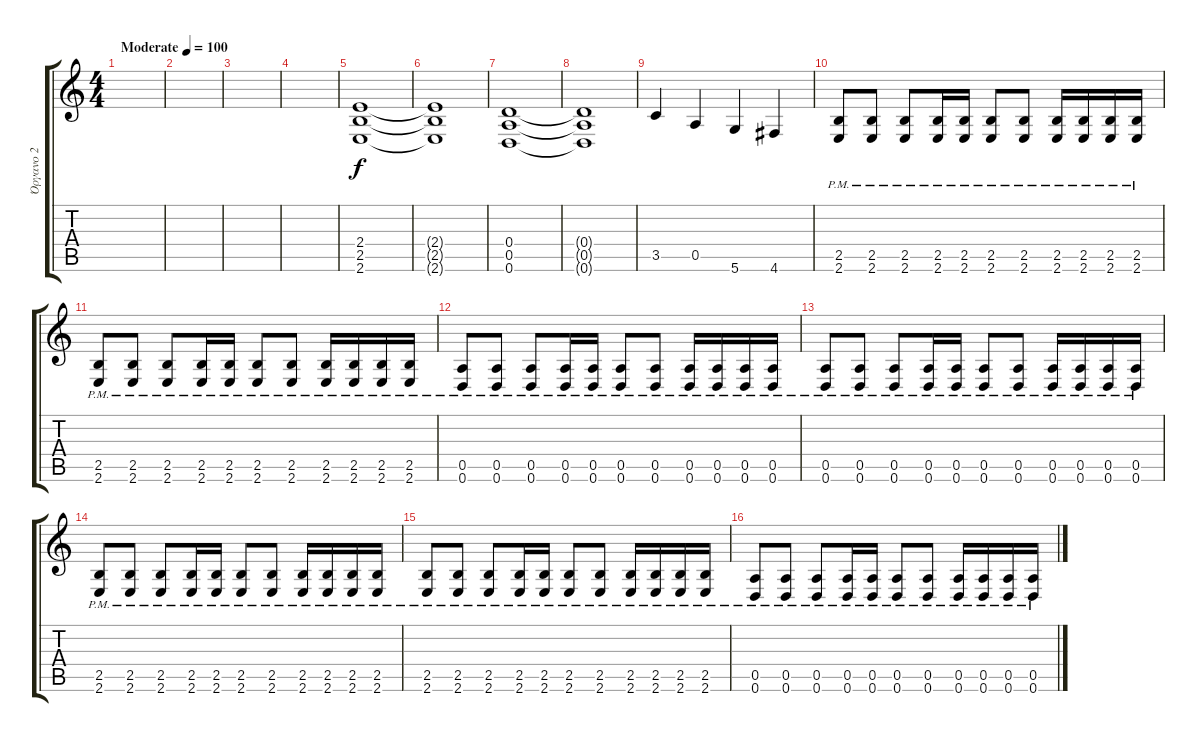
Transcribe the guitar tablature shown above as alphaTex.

\track ("Όργανο 2" "Όργανο 2") {instrument distortionguitar}
\staff {score tabs}
\tuning (E4 B3 G3 D3 A2 D2) {hide}
\ts (4 4)
\tempo (100 "Moderate")
\clef g2
\ks c
|
|
|
|
(2.4 2.5 2.6).1 |
(2.4{t} 2.5{t} 2.6{t}).1 |
(0.4 0.5 0.6).1 |
(0.4{t} 0.5{t} 0.6{t}).1 |
3.5.4 0.5.4 5.6.4 4.6.4 |
(2.5{pm} 2.6{pm}).8 (2.5{pm} 2.6{pm}).8 (2.5{pm} 2.6{pm}).8 (2.5{pm} 2.6{pm}).16 (2.5{pm} 2.6{pm}).16 (2.5{pm} 2.6{pm}).8 (2.5{pm} 2.6{pm}).8 (2.5{pm} 2.6{pm}).16 (2.5{pm} 2.6{pm}).16 (2.5{pm} 2.6{pm}).16 (2.5{pm} 2.6{pm}).16 |
(2.5{pm} 2.6{pm}).8 (2.5{pm} 2.6{pm}).8 (2.5{pm} 2.6{pm}).8 (2.5{pm} 2.6{pm}).16 (2.5{pm} 2.6{pm}).16 (2.5{pm} 2.6{pm}).8 (2.5{pm} 2.6{pm}).8 (2.5{pm} 2.6{pm}).16 (2.5{pm} 2.6{pm}).16 (2.5{pm} 2.6{pm}).16 (2.5{pm} 2.6{pm}).16 |
(0.5{pm} 0.6{pm}).8 (0.5{pm} 0.6{pm}).8 (0.5{pm} 0.6{pm}).8 (0.5{pm} 0.6{pm}).16 (0.5{pm} 0.6{pm}).16 (0.5{pm} 0.6{pm}).8 (0.5{pm} 0.6{pm}).8 (0.5{pm} 0.6{pm}).16 (0.5{pm} 0.6{pm}).16 (0.5{pm} 0.6{pm}).16 (0.5{pm} 0.6{pm}).16 |
(0.5{pm} 0.6{pm}).8 (0.5{pm} 0.6{pm}).8 (0.5{pm} 0.6{pm}).8 (0.5{pm} 0.6{pm}).16 (0.5{pm} 0.6{pm}).16 (0.5{pm} 0.6{pm}).8 (0.5{pm} 0.6{pm}).8 (0.5{pm} 0.6{pm}).16 (0.5{pm} 0.6{pm}).16 (0.5{pm} 0.6{pm}).16 (0.5{pm} 0.6{pm}).16 |
(2.5{pm} 2.6{pm}).8 (2.5{pm} 2.6{pm}).8 (2.5{pm} 2.6{pm}).8 (2.5{pm} 2.6{pm}).16 (2.5{pm} 2.6{pm}).16 (2.5{pm} 2.6{pm}).8 (2.5{pm} 2.6{pm}).8 (2.5{pm} 2.6{pm}).16 (2.5{pm} 2.6{pm}).16 (2.5{pm} 2.6{pm}).16 (2.5{pm} 2.6{pm}).16 |
(2.5{pm} 2.6{pm}).8 (2.5{pm} 2.6{pm}).8 (2.5{pm} 2.6{pm}).8 (2.5{pm} 2.6{pm}).16 (2.5{pm} 2.6{pm}).16 (2.5{pm} 2.6{pm}).8 (2.5{pm} 2.6{pm}).8 (2.5{pm} 2.6{pm}).16 (2.5{pm} 2.6{pm}).16 (2.5{pm} 2.6{pm}).16 (2.5{pm} 2.6{pm}).16 |
(0.5{pm} 0.6{pm}).8 (0.5{pm} 0.6{pm}).8 (0.5{pm} 0.6{pm}).8 (0.5{pm} 0.6{pm}).16 (0.5{pm} 0.6{pm}).16 (0.5{pm} 0.6{pm}).8 (0.5{pm} 0.6{pm}).8 (0.5{pm} 0.6{pm}).16 (0.5{pm} 0.6{pm}).16 (0.5{pm} 0.6{pm}).16 (0.5{pm} 0.6{pm}).16
